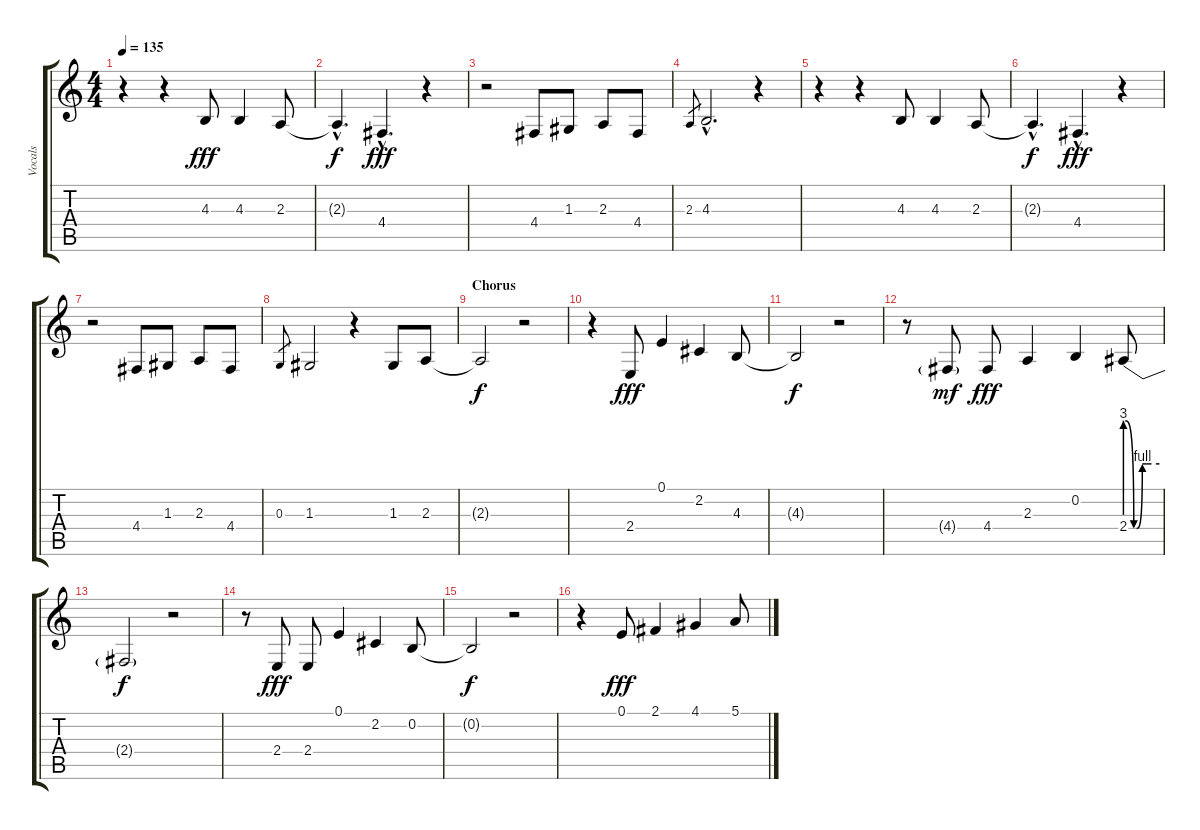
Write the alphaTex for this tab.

\track ("Vocals" "Vocals") {instrument tenorsax}
\staff {score tabs}
\tuning (E4 B3 G3 D3 A2 E2) {hide}
\ts (4 4)
\tempo 135
\clef g2
\ks c
r.4{dy fff} r.4 4.3.8 4.3.4 2.3.8 |
2.3{hac t}.4{d dy f} 4.4{hac}.4{d dy fff} r.4 |
r.2 4.4.8 1.3.8 2.3.8 4.4.8 |
2.3.8{gr} 4.3{hac}.2{d} r.4 |
r.4 r.4 4.3.8 4.3.4 2.3.8 |
2.3{hac t}.4{d dy f} 4.4{hac}.4{d dy fff} r.4 |
r.2 4.4.8 1.3.8 2.3.8 4.4.8 |
0.3.8{gr} 1.3.2 r.4 1.3.8 2.3.8 |
\section ("" "Chorus")
2.3{t}.2{dy f} r.2 |
r.4 2.4.8{dy fff} 0.1.4 2.2.4 4.3.8 |
4.3{t}.2{dy f} r.2 |
r.8 4.4{g}.8{dy mf} 4.4.8{dy fff} 2.3.4 0.2.4 2.4{be (custom 0 12 15 0 20 0 30 4 37 4 40 4 46 4 60 4)}.8 |
2.4{t}.2{dy f} r.2 |
r.8 2.4.8{dy fff} 2.4.8 0.1.4 2.2.4 0.2.8 |
0.2{t}.2{dy f} r.2 |
r.4 0.1.8{dy fff} 2.1.4 4.1.4 5.1.8
